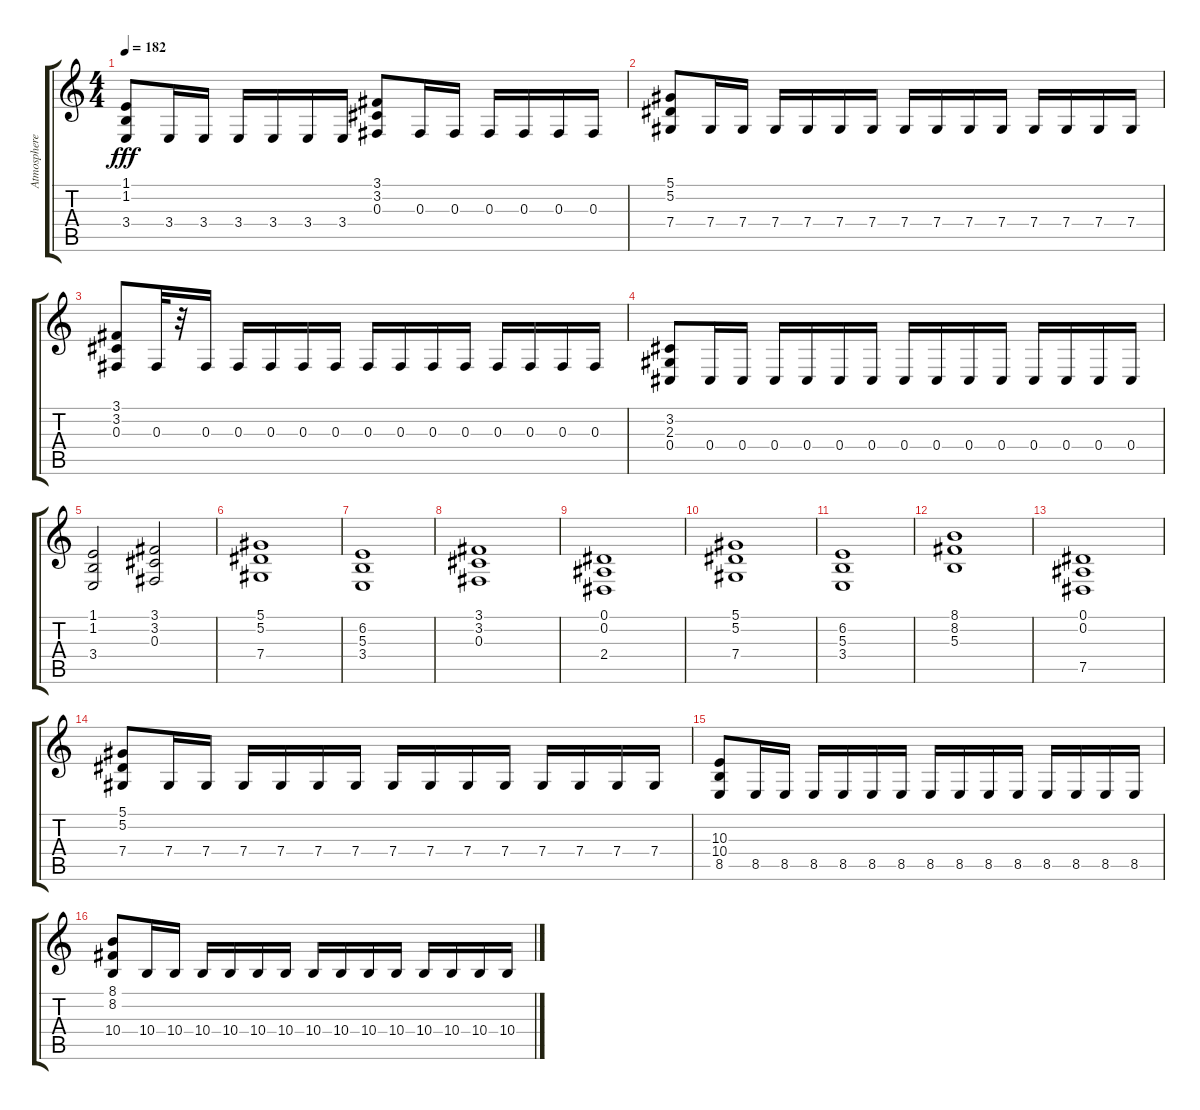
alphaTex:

\track ("Atmosphere" "Atmosphere") {instrument voiceoohs}
\staff {score tabs}
\tuning (Eb4 Bb3 Gb3 Db3 Ab2 Eb2) {hide}
\ts (4 4)
\tempo 182
\clef g2
\ks c
(1.1 1.2 3.4).8{dy fff} 3.4.16 3.4.16 3.4.16 3.4.16 3.4.16 3.4.16 (3.1 3.2 0.3).8 0.3.16 0.3.16 0.3.16 0.3.16 0.3.16 0.3.16 |
(5.1 5.2 7.4).8 7.4.16 7.4.16 7.4.16 7.4.16 7.4.16 7.4.16 7.4.16 7.4.16 7.4.16 7.4.16 7.4.16 7.4.16 7.4.16 7.4.16 |
(3.1 3.2 0.3).8 0.3.32 r.32 0.3.16 0.3.16 0.3.16 0.3.16 0.3.16 0.3.16 0.3.16 0.3.16 0.3.16 0.3.16 0.3.16 0.3.16 0.3.16 |
(3.2 2.3 0.4).8 0.4.16 0.4.16 0.4.16 0.4.16 0.4.16 0.4.16 0.4.16 0.4.16 0.4.16 0.4.16 0.4.16 0.4.16 0.4.16 0.4.16 |
(1.1 1.2 3.4).2 (3.1 3.2 0.3).2 |
(5.1 5.2 7.4).1 |
(6.2 5.3 3.4).1 |
(3.1 3.2 0.3).1 |
(0.1 0.2 2.4).1 |
(5.1 5.2 7.4).1 |
(6.2 5.3 3.4).1 |
(8.1 8.2 5.3).1 |
(0.1 0.2 7.5).1 |
(5.1 5.2 7.4).8 7.4.16 7.4.16 7.4.16 7.4.16 7.4.16 7.4.16 7.4.16 7.4.16 7.4.16 7.4.16 7.4.16 7.4.16 7.4.16 7.4.16 |
(10.3 10.4 8.5).8 8.5.16 8.5.16 8.5.16 8.5.16 8.5.16 8.5.16 8.5.16 8.5.16 8.5.16 8.5.16 8.5.16 8.5.16 8.5.16 8.5.16 |
(8.1 8.2 10.4).8 10.4.16 10.4.16 10.4.16 10.4.16 10.4.16 10.4.16 10.4.16 10.4.16 10.4.16 10.4.16 10.4.16 10.4.16 10.4.16 10.4.16
